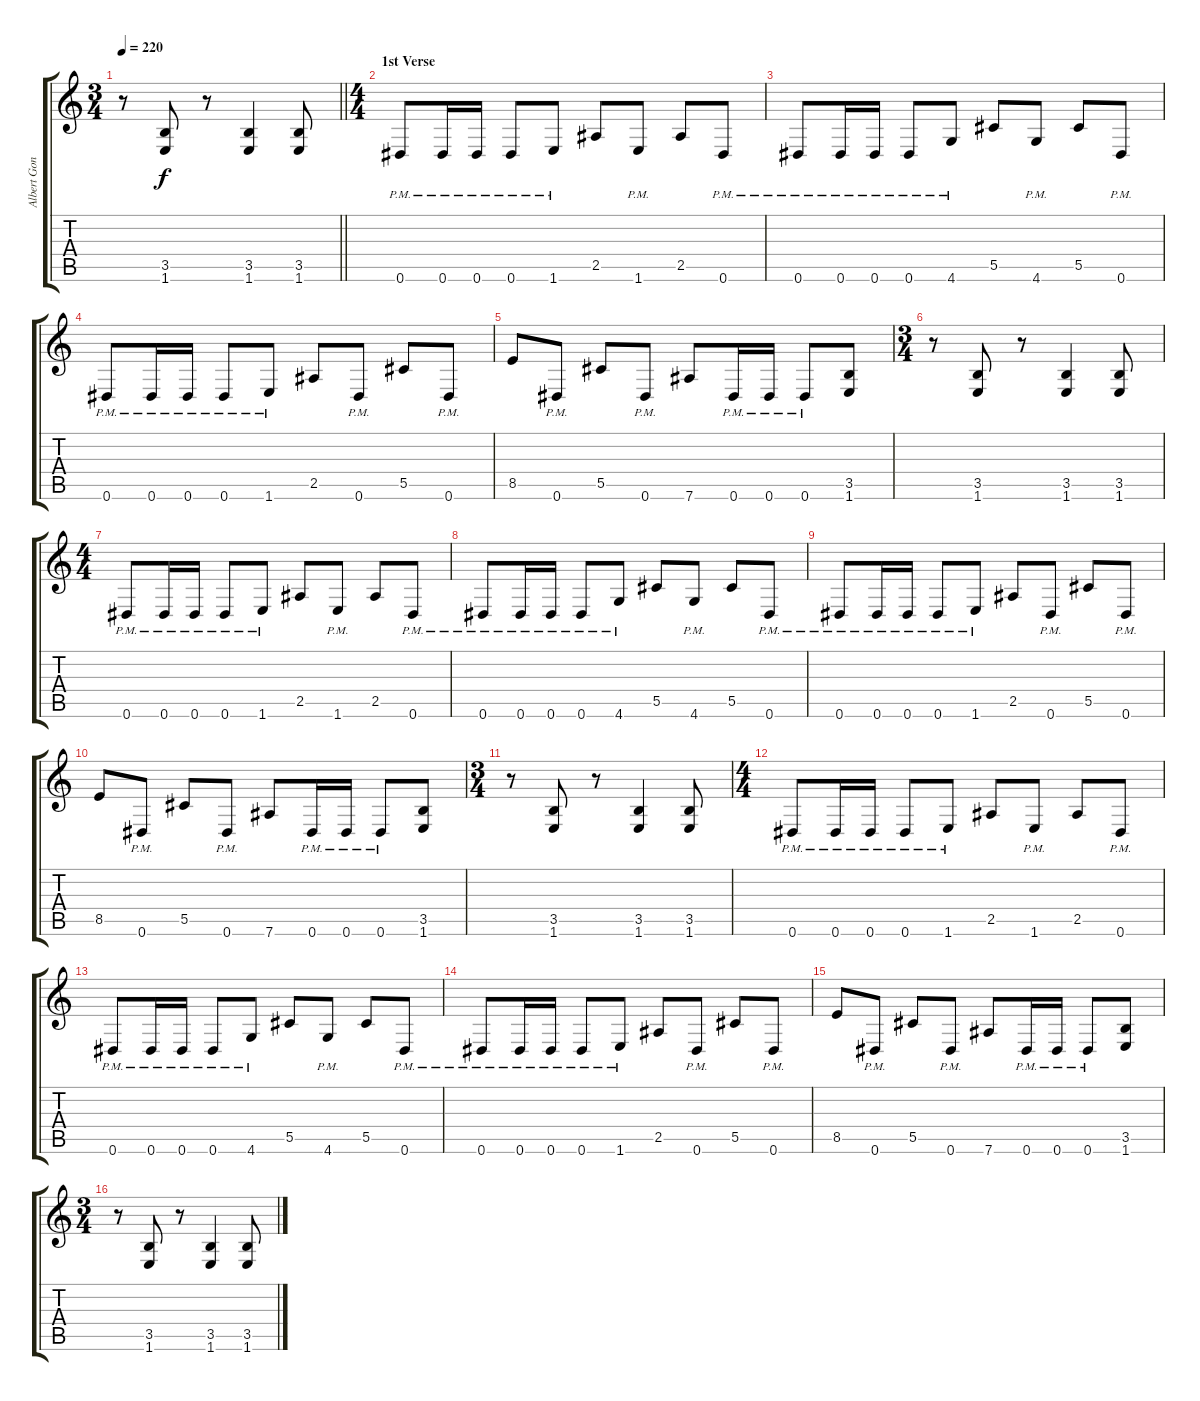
\track ("Albert Gonsales" "Albert Gon") {instrument distortionguitar}
\staff {score tabs}
\tuning (Eb4 Bb3 Gb3 Db3 Ab2 Eb2) {hide}
\ts (3 4)
\tempo 220
\clef g2
\barLineRight lightlight
\ks c
r.8{dy f} (3.5 1.6).8 r.8 (3.5 1.6).4 (3.5 1.6).8 |
\ts (4 4)
\section ("" "1st Verse")
0.6{pm}.8 0.6{pm}.16 0.6{pm}.16 0.6{pm}.8 1.6{pm}.8 2.5.8 1.6{pm}.8 2.5.8 0.6{pm}.8 |
0.6{pm}.8 0.6{pm}.16 0.6{pm}.16 0.6{pm}.8 4.6{pm}.8 5.5.8 4.6{pm}.8 5.5.8 0.6{pm}.8 |
0.6{pm}.8 0.6{pm}.16 0.6{pm}.16 0.6{pm}.8 1.6{pm}.8 2.5.8 0.6{pm}.8 5.5.8 0.6{pm}.8 |
8.5.8 0.6{pm}.8 5.5.8 0.6{pm}.8 7.6.8 0.6{pm}.16 0.6{pm}.16 0.6{pm}.8 (3.5 1.6).8 |
\ts (3 4)
r.8 (3.5 1.6).8 r.8 (3.5 1.6).4 (3.5 1.6).8 |
\ts (4 4)
0.6{pm}.8 0.6{pm}.16 0.6{pm}.16 0.6{pm}.8 1.6{pm}.8 2.5.8 1.6{pm}.8 2.5.8 0.6{pm}.8 |
0.6{pm}.8 0.6{pm}.16 0.6{pm}.16 0.6{pm}.8 4.6{pm}.8 5.5.8 4.6{pm}.8 5.5.8 0.6{pm}.8 |
0.6{pm}.8 0.6{pm}.16 0.6{pm}.16 0.6{pm}.8 1.6{pm}.8 2.5.8 0.6{pm}.8 5.5.8 0.6{pm}.8 |
8.5.8 0.6{pm}.8 5.5.8 0.6{pm}.8 7.6.8 0.6{pm}.16 0.6{pm}.16 0.6{pm}.8 (3.5 1.6).8 |
\ts (3 4)
r.8 (3.5 1.6).8 r.8 (3.5 1.6).4 (3.5 1.6).8 |
\ts (4 4)
0.6{pm}.8 0.6{pm}.16 0.6{pm}.16 0.6{pm}.8 1.6{pm}.8 2.5.8 1.6{pm}.8 2.5.8 0.6{pm}.8 |
0.6{pm}.8 0.6{pm}.16 0.6{pm}.16 0.6{pm}.8 4.6{pm}.8 5.5.8 4.6{pm}.8 5.5.8 0.6{pm}.8 |
0.6{pm}.8 0.6{pm}.16 0.6{pm}.16 0.6{pm}.8 1.6{pm}.8 2.5.8 0.6{pm}.8 5.5.8 0.6{pm}.8 |
8.5.8 0.6{pm}.8 5.5.8 0.6{pm}.8 7.6.8 0.6{pm}.16 0.6{pm}.16 0.6{pm}.8 (3.5 1.6).8 |
\ts (3 4)
r.8 (3.5 1.6).8 r.8 (3.5 1.6).4 (3.5 1.6).8
